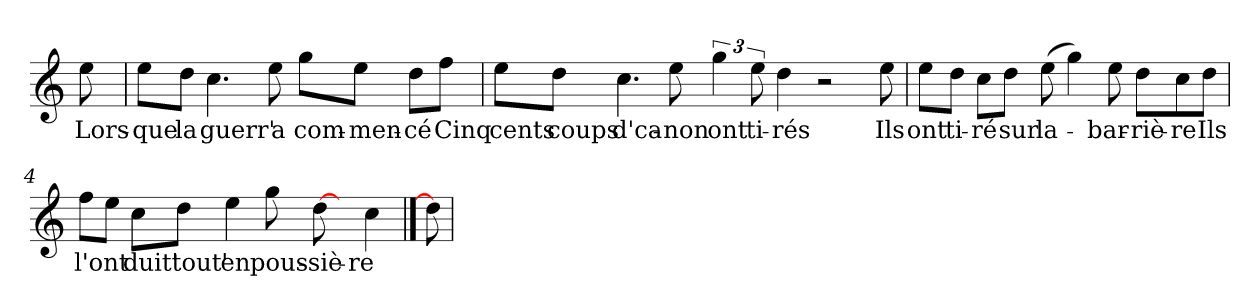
**kern	**text
*part1	*part1
*staff1	*staff1
*clefG2	*
*k[]	*
*C:	*
=	=
!	!LO:LY:b
8ee\	Lors-
=1	=1
!	!LO:LY:b
8ee\L	-que
!	!LO:LY:b
8dd\J	la
!	!LO:LY:b
4.cc\	guerr'
!	!LO:LY:b
8ee\	a
!	!LO:LY:b
8gg\L	com-
!	!LO:LY:b
8ee\J	-men-
!	!LO:LY:b
8dd\L	-cé
!	!LO:LY:b
8ff\J	Cinq
=2	=2
!	!LO:LY:b
8ee\L	cents
!	!LO:LY:b
8dd\J	coups
!	!LO:LY:b
4.cc\	d'ca-
!	!LO:LY:b
8ee\	-non
!	!LO:LY:b
6gg\	ont
!	!LO:LY:b
12ee\	ti-
!	!LO:LY:b
4dd\	-rés
2r	.
!	!LO:LY:b
8ee\	Ils
!!LO:LB:g=z
=3	=3
!	!LO:LY:b
8ee\L	ont
!	!LO:LY:b
8dd\J	ti-
!	!LO:LY:b
8cc\L	-ré
!	!LO:LY:b
8dd\J	sur
!	!LO:LY:b
(>8ee\	la-
4gg\)	.
!	!LO:LY:b
8ee\	-bar-
!	!LO:LY:b
8dd\L	-riè-
!	!LO:LY:b
8cc\	-re
!	!LO:LY:b
8dd\J	Ils
=4	=4
!	!LO:LY:b
8ff\L	l'ont
8ee\J	.
!	!LO:LY:b
8cc\L	duit'
!	!LO:LY:b
8dd\J	tout'
!	!LO:LY:b
4ee\	en
!	!LO:LY:b
8gg\	pous-
!	!LO:LY:b
[8dd\	-siè-
8ryy	.
!	!LO:LY:b
4cc\	-re
==5	==5
8dd\]	.
=	=
*-	*-
